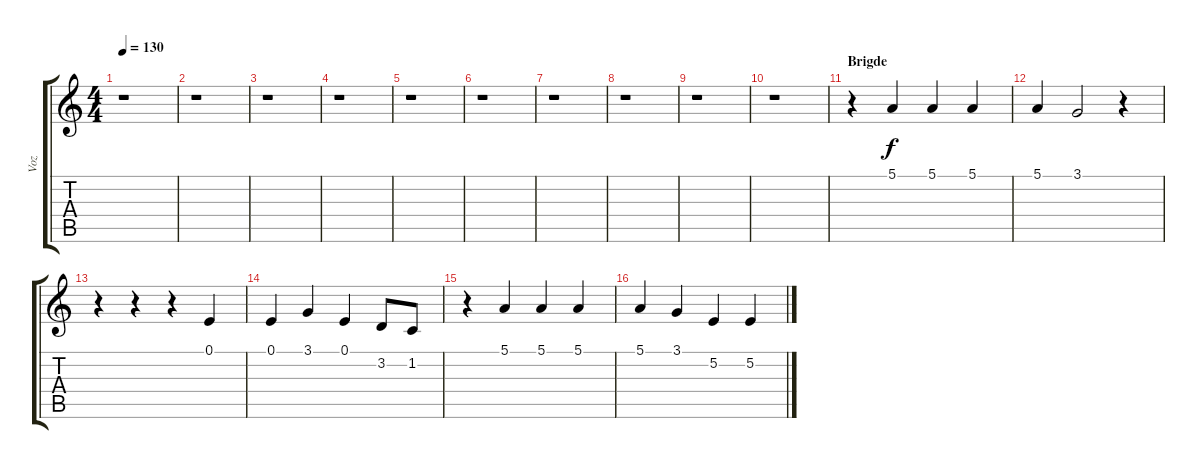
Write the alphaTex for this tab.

\track ("Voz" "Voz") {instrument tenorsax}
\staff {score tabs}
\tuning (E4 B3 G3 D3 A2 E2) {hide}
\ts (4 4)
\tempo 130
\clef g2
\ks c
r.1{dy f} |
r.1 |
r.1 |
r.1 |
r.1 |
r.1 |
r.1 |
r.1 |
r.1 |
r.1 |
\section ("" "Brigde")
r.4 5.1.4 5.1.4 5.1.4 |
5.1.4 3.1.2 r.4 |
r.4 r.4 r.4 0.1.4 |
0.1.4 3.1.4 0.1.4 3.2.8 1.2.8 |
r.4 5.1.4 5.1.4 5.1.4 |
5.1.4 3.1.4 5.2.4 5.2.4
